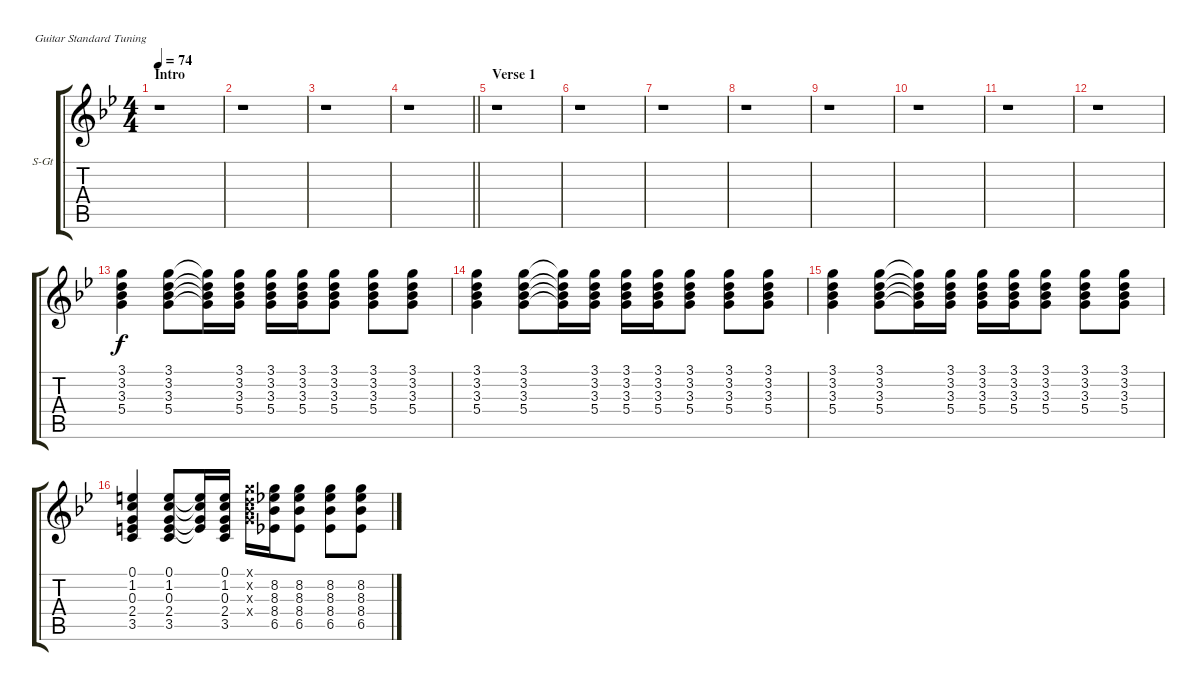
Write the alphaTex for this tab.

\bracketExtendMode groupsimilarinstruments
\firstSystemTrackNameOrientation horizontal
\otherSystemsTrackNameOrientation horizontal
\track ("Gtr III " "S-Gt") {instrument acousticguitarsteel}
\staff {score tabs}
\tuning (E4 B3 G3 D3 A2 E2)
\ts (4 4)
\beaming (8 2 2 2 2)
\section ("" "Intro")
\tempo 74
\clef g2
\ks gminor
r.1{dy f instrument acousticguitarsteel} |
r.1 |
r.1 |
\barLineRight lightlight
r.1 |
\section ("" "Verse 1")
\tempo (82 hide)
r.1 |
r.1 |
r.1 |
r.1 |
r.1 |
r.1 |
r.1 |
r.1 |
(3.1 3.2 3.3 5.4).4 (3.1 3.2 3.3 5.4).8 (3.1{t} 3.2{t} 3.3{t} 5.4{t}).16 (3.1 3.2 3.3 5.4).16 (3.1 3.2 3.3 5.4).16 (3.1 3.2 3.3 5.4).16 (3.1 3.2 3.3 5.4).8 (3.1 3.2 3.3 5.4).8 (3.1 3.2 3.3 5.4).8 |
(3.1 3.2 3.3 5.4).4 (3.1 3.2 3.3 5.4).8 (3.1{t} 3.2{t} 3.3{t} 5.4{t}).16 (3.1 3.2 3.3 5.4).16 (3.1 3.2 3.3 5.4).16 (3.1 3.2 3.3 5.4).16 (3.1 3.2 3.3 5.4).8 (3.1 3.2 3.3 5.4).8 (3.1 3.2 3.3 5.4).8 |
(3.1 3.2 3.3 5.4).4 (3.1 3.2 3.3 5.4).8 (3.1{t} 3.2{t} 3.3{t} 5.4{t}).16 (3.1 3.2 3.3 5.4).16 (3.1 3.2 3.3 5.4).16 (3.1 3.2 3.3 5.4).16 (3.1 3.2 3.3 5.4).8 (3.1 3.2 3.3 5.4).8 (3.1 3.2 3.3 5.4).8 |
(0.1 1.2 0.3 2.4 3.5).4 (0.1 1.2 0.3 2.4 3.5).8 (0.1{t} 1.2{t} 0.3{t} 2.4{t}).16 (0.1 1.2 0.3 2.4 3.5).16 (3.1{x} 3.2{x} 3.3{x} 5.4{x}).16 (8.2 8.3 8.4 6.5).16 (8.2 8.3 8.4 6.5).8 (8.2 8.3 8.4 6.5).8 (8.2 8.3 8.4 6.5).8
